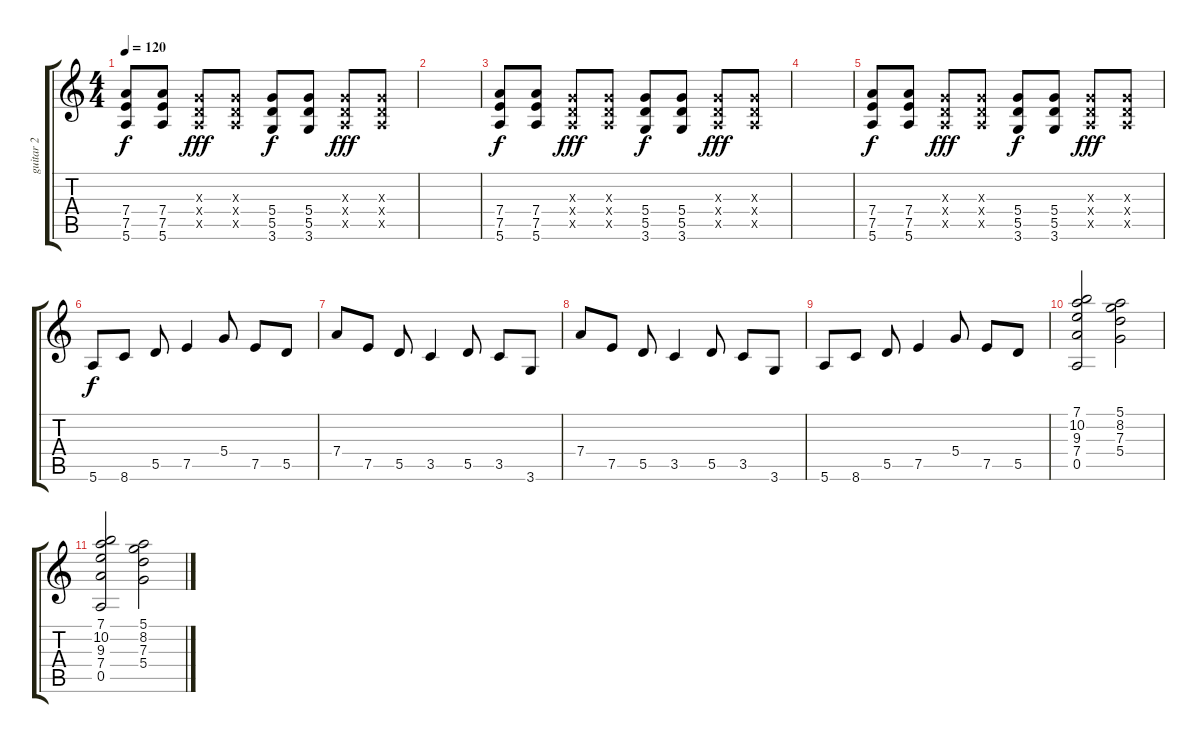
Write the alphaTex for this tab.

\track ("guitar 2" "guitar 2") {instrument distortionguitar}
\staff {score tabs}
\tuning (E4 B3 G3 D3 A2 E2) {hide}
\ts (4 4)
\tempo 120
\clef g2
\ks c
(7.4 7.5 5.6).8{dy f} (7.4 7.5 5.6).8 (0.3{x} 0.4{x} 0.5{x}).8{dy fff volume 16} (0.3{x} 0.4{x} 0.5{x}).8 (5.4 5.5 3.6).8{dy f} (5.4 5.5 3.6).8 (0.3{x} 0.4{x} 0.5{x}).8{dy fff} (0.3{x} 0.4{x} 0.5{x}).8 |
|
(7.4 7.5 5.6).8{dy f} (7.4 7.5 5.6).8 (0.3{x} 0.4{x} 0.5{x}).8{dy fff volume 16} (0.3{x} 0.4{x} 0.5{x}).8 (5.4 5.5 3.6).8{dy f} (5.4 5.5 3.6).8 (0.3{x} 0.4{x} 0.5{x}).8{dy fff} (0.3{x} 0.4{x} 0.5{x}).8 |
|
(7.4 7.5 5.6).8{dy f} (7.4 7.5 5.6).8 (0.3{x} 0.4{x} 0.5{x}).8{dy fff volume 16} (0.3{x} 0.4{x} 0.5{x}).8 (5.4 5.5 3.6).8{dy f} (5.4 5.5 3.6).8 (0.3{x} 0.4{x} 0.5{x}).8{dy fff} (0.3{x} 0.4{x} 0.5{x}).8 |
5.6.8{dy f} 8.6.8 5.5.8 7.5.4 5.4.8 7.5.8 5.5.8 |
7.4.8 7.5.8 5.5.8 3.5.4 5.5.8 3.5.8 3.6.8 |
7.4.8 7.5.8 5.5.8 3.5.4 5.5.8 3.5.8 3.6.8 |
5.6.8 8.6.8 5.5.8 7.5.4 5.4.8 7.5.8 5.5.8 |
(7.1 10.2 9.3 7.4 0.5).2 (5.1 8.2 7.3 5.4).2 |
(7.1 10.2 9.3 7.4 0.5).2 (5.1 8.2 7.3 5.4).2
